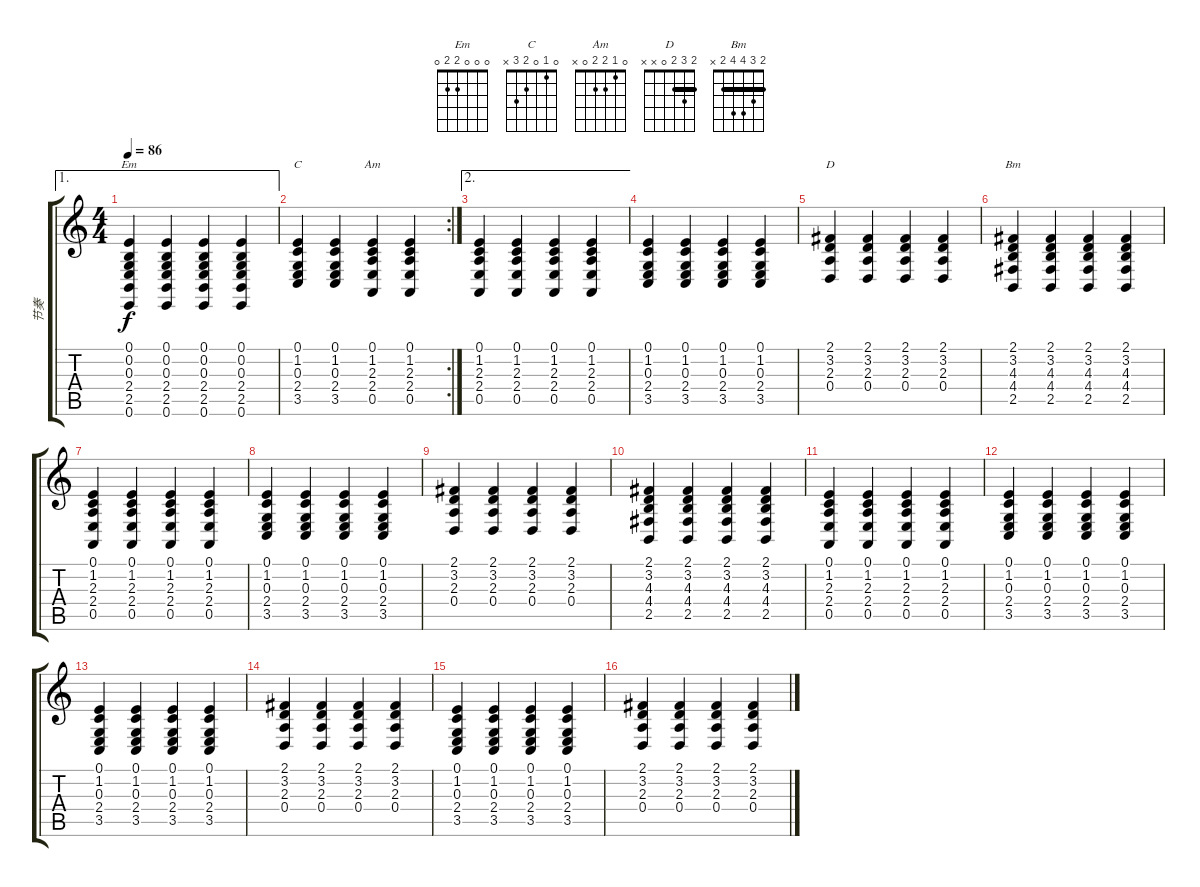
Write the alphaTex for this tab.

\track ("节奏" "节奏") {instrument brightacousticpiano}
\staff {score tabs}
\tuning (E4 B3 G3 D3 A2 E2) {hide}
\chord ("Em" 0 0 0 2 2 0)
\chord ("C" 0 1 0 2 3 x)
\chord ("Am" 0 1 2 2 0 x)
\chord ("D" 2 3 2 0 x x) {barre 2}
\chord ("Bm" 2 3 4 4 2 x) {barre 2}
\ae 1
\ts (4 4)
\tempo 86
\clef g2
\ks c
(0.1 0.2 0.3 2.4 2.5 0.6).4{ch "Em" dy f} (0.1 0.2 0.3 2.4 2.5 0.6).4 (0.1 0.2 0.3 2.4 2.5 0.6).4 (0.1 0.2 0.3 2.4 2.5 0.6).4 |
\rc 2
(0.1 1.2 0.3 2.4 3.5).4{ch "C"} (0.1 1.2 0.3 2.4 3.5).4 (0.1 1.2 2.3 2.4 0.5).4{ch "Am"} (0.1 1.2 2.3 2.4 0.5).4 |
\ae 2
(0.1 1.2 2.3 2.4 0.5).4 (0.1 1.2 2.3 2.4 0.5).4 (0.1 1.2 2.3 2.4 0.5).4 (0.1 1.2 2.3 2.4 0.5).4 |
(0.1 1.2 0.3 2.4 3.5).4 (0.1 1.2 0.3 2.4 3.5).4 (0.1 1.2 0.3 2.4 3.5).4 (0.1 1.2 0.3 2.4 3.5).4 |
(2.1 3.2 2.3 0.4).4{ch "D"} (2.1 3.2 2.3 0.4).4 (2.1 3.2 2.3 0.4).4 (2.1 3.2 2.3 0.4).4 |
(2.1 3.2 4.3 4.4 2.5).4{ch "Bm"} (2.1 3.2 4.3 4.4 2.5).4 (2.1 3.2 4.3 4.4 2.5).4 (2.1 3.2 4.3 4.4 2.5).4 |
(0.1 1.2 2.3 2.4 0.5).4 (0.1 1.2 2.3 2.4 0.5).4 (0.1 1.2 2.3 2.4 0.5).4 (0.1 1.2 2.3 2.4 0.5).4 |
(0.1 1.2 0.3 2.4 3.5).4 (0.1 1.2 0.3 2.4 3.5).4 (0.1 1.2 0.3 2.4 3.5).4 (0.1 1.2 0.3 2.4 3.5).4 |
(2.1 3.2 2.3 0.4).4 (2.1 3.2 2.3 0.4).4 (2.1 3.2 2.3 0.4).4 (2.1 3.2 2.3 0.4).4 |
(2.1 3.2 4.3 4.4 2.5).4 (2.1 3.2 4.3 4.4 2.5).4 (2.1 3.2 4.3 4.4 2.5).4 (2.1 3.2 4.3 4.4 2.5).4 |
(0.1 1.2 2.3 2.4 0.5).4 (0.1 1.2 2.3 2.4 0.5).4 (0.1 1.2 2.3 2.4 0.5).4 (0.1 1.2 2.3 2.4 0.5).4 |
(0.1 1.2 0.3 2.4 3.5).4 (0.1 1.2 0.3 2.4 3.5).4 (0.1 1.2 0.3 2.4 3.5).4 (0.1 1.2 0.3 2.4 3.5).4 |
(0.1 1.2 0.3 2.4 3.5).4 (0.1 1.2 0.3 2.4 3.5).4 (0.1 1.2 0.3 2.4 3.5).4 (0.1 1.2 0.3 2.4 3.5).4 |
(2.1 3.2 2.3 0.4).4 (2.1 3.2 2.3 0.4).4 (2.1 3.2 2.3 0.4).4 (2.1 3.2 2.3 0.4).4 |
(0.1 1.2 0.3 2.4 3.5).4 (0.1 1.2 0.3 2.4 3.5).4 (0.1 1.2 0.3 2.4 3.5).4 (0.1 1.2 0.3 2.4 3.5).4 |
(2.1 3.2 2.3 0.4).4 (2.1 3.2 2.3 0.4).4 (2.1 3.2 2.3 0.4).4 (2.1 3.2 2.3 0.4).4
